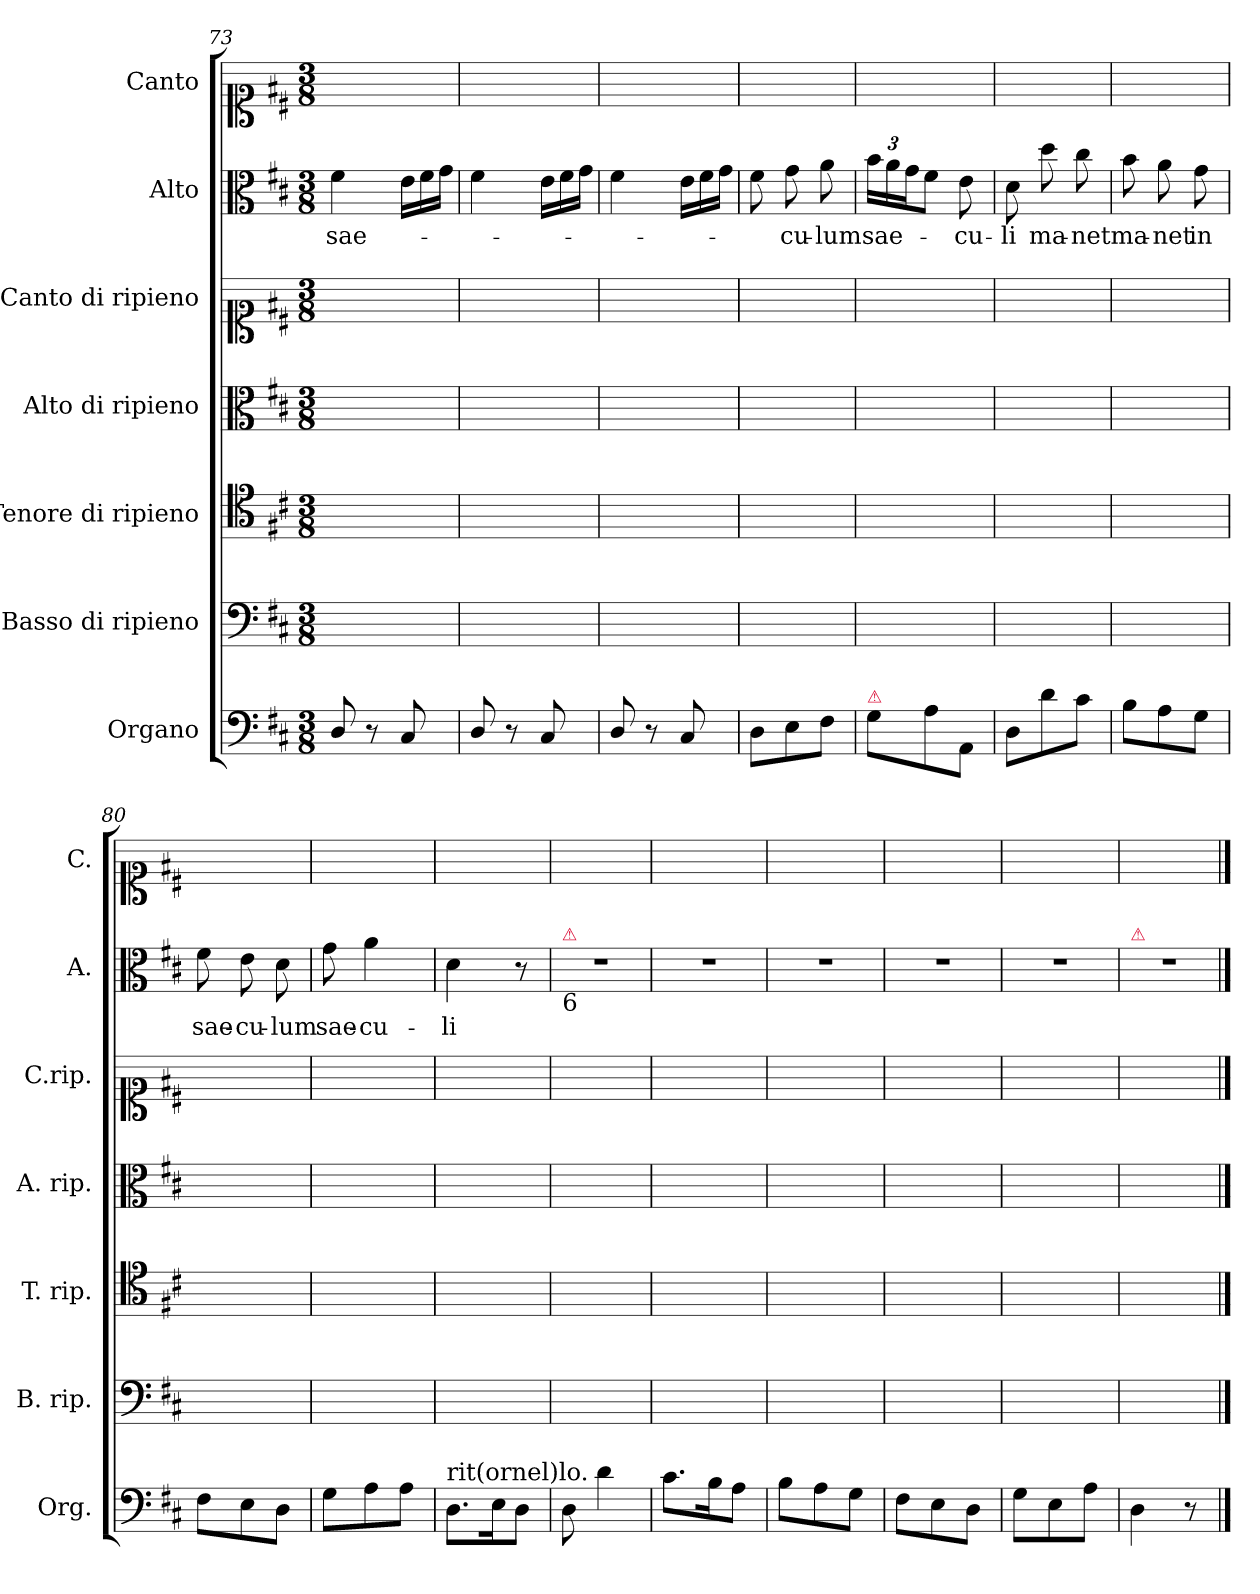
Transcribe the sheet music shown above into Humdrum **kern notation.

**kern	**kern	**kern	**kern	**kern	**kern	**text	**kern
*part7	*part6	*part5	*part4	*part3	*part2	*part2	*part1
*staff7	*staff6	*staff5	*staff4	*staff3	*staff2	*staff2	*staff1
*I"Organo	*I"Basso di ripieno	*I"Tenore di ripieno	*I"Alto di ripieno	*I"Canto di ripieno	*I"Alto	*	*I"Canto
*I'Org.	*I'B. rip.	*I'T. rip.	*I'A. rip.	*I'C.rip.	*I'A.	*	*I'C.
*clefF4	*clefF4	*clefC4	*clefC3	*clefC1	*clefC3	*	*clefC1
*k[f#c#]	*k[f#c#]	*k[f#c#]	*k[f#c#]	*k[f#c#]	*k[f#c#]	*	*k[f#c#]
*M3/8	*M3/8	*M3/8	*M3/8	*M3/8	*M3/8	*	*M3/8
=73	=73	=73	=73	=73	=73	=73	=73
8D/	4.ryy	4.ryy	4.ryy	4.ryy	4f#\	sae-	4.ryy
8r	.	.	.	.	.	.	.
*	*	*	*	*	*Xtuplet	*	*
8C#/	.	.	.	.	24e\LL	.	.
.	.	.	.	.	24f#\	.	.
.	.	.	.	.	24g\JJ	.	.
=74	=74	=74	=74	=74	=74	=74	=74
8D/	4.ryy	4.ryy	4.ryy	4.ryy	4f#\	.	4.ryy
8r	.	.	.	.	.	.	.
8C#/	.	.	.	.	24e\LL	.	.
.	.	.	.	.	24f#\	.	.
.	.	.	.	.	24g\JJ	.	.
=75	=75	=75	=75	=75	=75	=75	=75
8D/	4.ryy	4.ryy	4.ryy	4.ryy	4f#\	.	4.ryy
8r	.	.	.	.	.	.	.
8C#/	.	.	.	.	24e\LL	.	.
.	.	.	.	.	24f#\	.	.
.	.	.	.	.	24g\JJ	.	.
=76	=76	=76	=76	=76	=76	=76	=76
8D\L	4.ryy	4.ryy	4.ryy	4.ryy	8f#\	.	4.ryy
8E\	.	.	.	.	8g\	-cu-	.
8F#\J	.	.	.	.	8a\	-lum	.
=77	=77	=77	=77	=77	=77	=77	=77
*	*	*	*	*	*tuplet	*	*
!LO:TX:a:color=crimson:t=⚠	!	!	!	!	!	!	!
8G\L	4.ryy	4.ryy	4.ryy	4.ryy	24b\LL	sae-	4.ryy
.	.	.	.	.	24a\	.	.
.	.	.	.	.	24g\J	.	.
8A\	.	.	.	.	8f#\J	.	.
8AA/J	.	.	.	.	8e\	-cu-	.
=78	=78	=78	=78	=78	=78	=78	=78
8D\L	4.ryy	4.ryy	4.ryy	4.ryy	8d\	-li	4.ryy
8d\	.	.	.	.	8dd\	ma-	.
8c#\J	.	.	.	.	8cc#\	-net	.
=79	=79	=79	=79	=79	=79	=79	=79
8B\L	4.ryy	4.ryy	4.ryy	4.ryy	8b\	ma-	4.ryy
8A\	.	.	.	.	8a\	-net	.
8G\J	.	.	.	.	8g\	in	.
=80	=80	=80	=80	=80	=80	=80	=80
8F#\L	4.ryy	4.ryy	4.ryy	4.ryy	8f#\	sae-	4.ryy
8E\	.	.	.	.	8e\	-cu-	.
8D\J	.	.	.	.	8d\	-lum	.
=81	=81	=81	=81	=81	=81	=81	=81
8G\L	4.ryy	4.ryy	4.ryy	4.ryy	8g\	sae-	4.ryy
8A\	.	.	.	.	4a\	-cu-	.
8A\J	.	.	.	.	.	.	.
=82	=82	=82	=82	=82	=82	=82	=82
!LO:TX:a:t=rit(ornel)lo.	!	!	!	!	!	!	!
8.D\L	4.ryy	4.ryy	4.ryy	4.ryy	4d\	-li	4.ryy
16E\K	.	.	.	.	.	.	.
8D\J	.	.	.	.	8r	.	.
=83	=83	=83	=83	=83	=83	=83	=83
!	!	!	!	!	!LO:TX:a:color=crimson:t=⚠	!	!
!	!	!	!	!	!LO:TX:b:t=6	!	!
8D\	4.ryy	4.ryy	4.ryy	4.ryy	4.r	.	4.ryy
4d\	.	.	.	.	.	.	.
=84	=84	=84	=84	=84	=84	=84	=84
8.c#\L	4.ryy	4.ryy	4.ryy	4.ryy	4.r	.	4.ryy
16B\K	.	.	.	.	.	.	.
8A\J	.	.	.	.	.	.	.
=85	=85	=85	=85	=85	=85	=85	=85
8B\L	4.ryy	4.ryy	4.ryy	4.ryy	4.r	.	4.ryy
8A\	.	.	.	.	.	.	.
8G\J	.	.	.	.	.	.	.
=86	=86	=86	=86	=86	=86	=86	=86
8F#\L	4.ryy	4.ryy	4.ryy	4.ryy	4.r	.	4.ryy
8E\	.	.	.	.	.	.	.
8D\J	.	.	.	.	.	.	.
=87	=87	=87	=87	=87	=87	=87	=87
8G\L	4.ryy	4.ryy	4.ryy	4.ryy	4.r	.	4.ryy
8E\	.	.	.	.	.	.	.
8A\J	.	.	.	.	.	.	.
=88	=88	=88	=88	=88	=88	=88	=88
!	!	!	!	!	!LO:TX:a:color=crimson:t=⚠	!	!
4D\	4.ryy	4.ryy	4.ryy	4.ryy	4.r	.	4.ryy
8r	.	.	.	.	.	.	.
==	==	==	==	==	==	==	==
*-	*-	*-	*-	*-	*-	*-	*-
